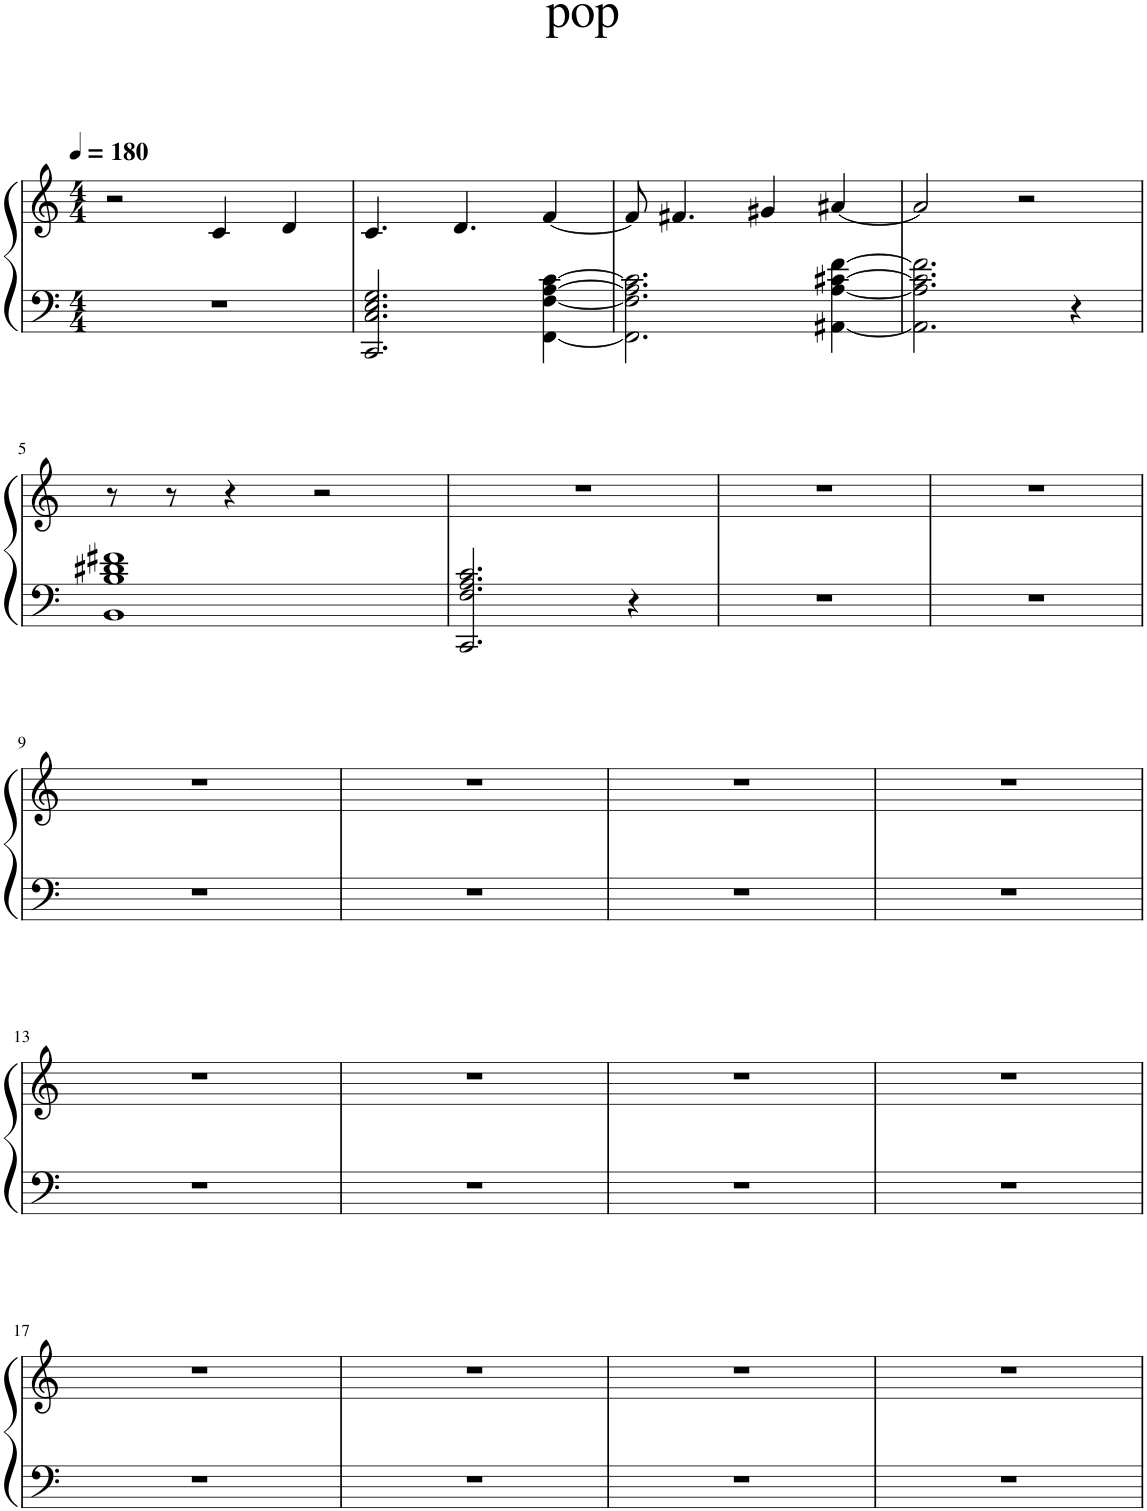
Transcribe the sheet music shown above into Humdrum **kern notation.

**kern	**kern
*part1	*part1
*staff2	*staff1
*I"Piano	*
*I'Pno.	*
*clefF4	*clefG2
*k[]	*k[]
*M4/4	*M4/4
*MM180	*MM180
=1	=1
1r	2r
.	4c/
.	4d/
=2	=2
2.CC/ 2.C/ 2.E/ 2.G/	4.c/
.	4.d/
[4FF\ [4F\ [4A\ [4c\	[4f/
=3	=3
2.FF\] 2.F\] 2.A\] 2.c\]	8f/]
.	4.f#X/
.	4g#X/
[4AA#X\ [4A\ [4c#X\ [4f\	[4a#X/
=4	=4
2.AA#\] 2.A\] 2.c#\] 2.f\]	2a#/]
.	2r
4r	.
!!LO:LB:g=z
=5	=5
1BB 1B 1d#X 1f#X	8r
.	8r
.	4r
.	2r
=6	=6
2.CC/ 2.F/ 2.A/ 2.c/	1r
4r	.
=7	=7
1r	1r
=8	=8
1r	1r
!!LO:LB:g=z
=9	=9
1r	1r
=10	=10
1r	1r
=11	=11
1r	1r
=12	=12
1r	1r
!!LO:LB:g=z
=13	=13
1r	1r
=14	=14
1r	1r
=15	=15
1r	1r
=16	=16
1r	1r
!!LO:LB:g=z
=17	=17
1r	1r
=18	=18
1r	1r
=19	=19
1r	1r
=20	=20
1r	1r
=	=
*-	*-
